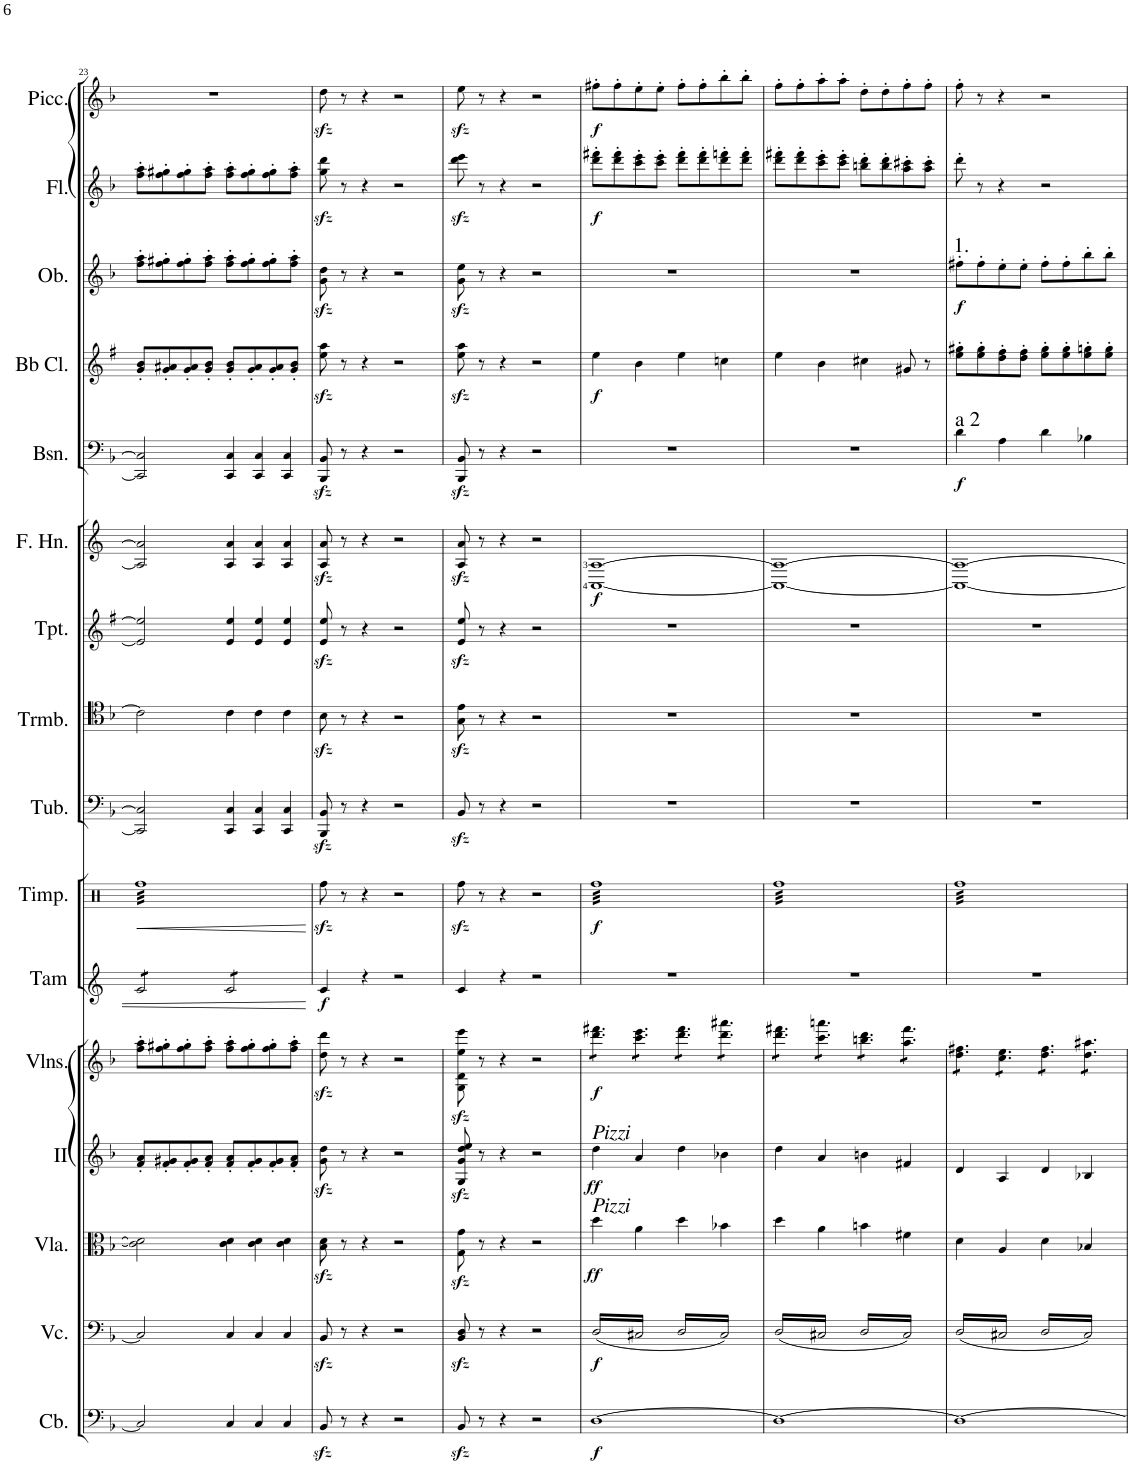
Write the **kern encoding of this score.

**kern	**dynam	**kern	**dynam	**kern	**dynam	**kern	**dynam	**kern	**dynam	**kern	**dynam	**kern	**dynam	**kern	**kern	**kern	**kern	**dynam	**kern	**dynam	**kern	**dynam	**kern	**dynam	**kern	**dynam	**kern	**dynam
*part16	*part16	*part15	*part15	*part14	*part14	*part13	*part13	*part12	*part12	*part11	*part11	*part10	*part10	*part9	*part8	*part7	*part6	*part6	*part5	*part5	*part4	*part4	*part3	*part3	*part2	*part2	*part1	*part1
*staff16	*staff16	*staff15	*staff15	*staff14	*staff14	*staff13	*staff13	*staff12	*staff12	*staff11	*staff11	*staff10	*staff10	*staff9	*staff8	*staff7	*staff6	*staff6	*staff5	*staff5	*staff4	*staff4	*staff3	*staff3	*staff2	*staff2	*staff1	*staff1
*I"Contrabass	*	*I"Violoncelli	*	*I"Violas	*	*I"II	*	*I"Violins 1	*	*I"Tamtam	*	*I"Timpani	*	*I"C Tuba	*I"Trombones 1,2	*I"Bb Trumpets 1,2	*I"F. Horns  1-4	*	*I"Bassoons 1,2	*	*I"Bb Clarinets 1,2	*	*I"Oboes 1,2	*	*I"Flutes 1,2	*	*I"Piccolo	*
*I'Cb.	*	*I'Vc.	*	*I'Vla.	*	*I'II	*	*I'Vlns.	*	*I'Tam	*	*I'Timp.	*	*I'Tub.	*I'Trmb.	*I'Tpt.	*I'F. Hn.	*	*I'Bsn.	*	*I'Bb Cl.	*	*I'Ob.	*	*I'Fl.	*	*I'Picc.	*
!!LO:PB:g=z
*clefF4	*	*clefF4	*	*clefC3	*	*clefG2	*	*clefG2	*	*clefG2	*	*clefX	*	*clefF4	*clefC4	*clefG2	*clefG2	*	*clefF4	*	*clefG2	*	*clefG2	*	*clefG2	*	*clefG2	*
*Trd7c12	*	*	*	*	*	*	*	*	*	*	*	*	*	*	*	*Trd1c2	*Trd4c7	*	*	*	*Trd1c2	*	*	*	*	*	*Trd-7c-12	*
*k[b-]	*	*k[b-]	*	*k[b-]	*	*k[b-]	*	*k[b-]	*	*k[b-]	*	*k[b-]	*	*k[b-]	*k[b-]	*k[f#]	*k[]	*	*k[b-]	*	*k[f#]	*	*k[b-]	*	*k[b-]	*	*k[b-]	*
*M2/2	*	*M2/2	*	*M2/2	*	*M2/2	*	*M2/2	*	*M2/2	*	*M2/2	*	*M2/2	*M2/2	*M2/2	*M2/2	*	*M2/2	*	*M2/2	*	*M2/2	*	*M2/2	*	*M2/2	*
=23	=23	=23	=23	=23	=23	=23	=23	=23	=23	=23	=23	=23	=23	=23	=23	=23	=23	=23	=23	=23	=23	=23	=23	=23	=23	=23	=23	=23
!	!	!	!	!	!	!	!	!	!	!	!	!	!LO:HP:b	!	!	!	!	!	!	!	!	!	!	!	!	!	!	!
*	*	*	*	*	*	*	*	*	*	*tremolo	*	*	*	*	*	*	*	*	*	*	*	*	*	*	*	*	*	*
*	*	*	*	*	*	*	*	*	*	*	*	*tremolo	*	*	*	*	*	*	*	*	*	*	*	*	*	*	*	*
2C/]	.	2C/]	.	2c\] 2d\]	.	8f/' 8a/'L	.	8ff\' 8aa\'L	.	8g/L	.	32RffLLL	<	2CC/] 2C/]	2c\]	2e/] 2ee/]	2A/] 2a/]	.	2CC/] 2C/]	.	8g/' 8b/'L	.	8ff\' 8aa\'L	.	8ff\' 8aa\'L	.	1r	.
.	.	.	.	.	.	.	.	.	.	.	.	32Rff	.	.	.	.	.	.	.	.	.	.	.	.	.	.	.	.
.	.	.	.	.	.	.	.	.	.	.	.	32Rff	.	.	.	.	.	.	.	.	.	.	.	.	.	.	.	.
.	.	.	.	.	.	.	.	.	.	.	.	32Rff	.	.	.	.	.	.	.	.	.	.	.	.	.	.	.	.
.	.	.	.	.	.	8f/' 8g#X/'	.	8ff\' 8gg#X\'	.	8g/	.	32Rff	.	.	.	.	.	.	.	.	8g/' 8a#X/'	.	8ff\' 8gg#X\'	.	8ff\' 8gg#X\'	.	.	.
.	.	.	.	.	.	.	.	.	.	.	.	32Rff	.	.	.	.	.	.	.	.	.	.	.	.	.	.	.	.
.	.	.	.	.	.	.	.	.	.	.	.	32Rff	.	.	.	.	.	.	.	.	.	.	.	.	.	.	.	.
.	.	.	.	.	.	.	.	.	.	.	.	32Rff	.	.	.	.	.	.	.	.	.	.	.	.	.	.	.	.
.	.	.	.	.	.	8f/' 8g#/'	.	8ff\' 8gg#\'	.	8g/	.	32Rff	.	.	.	.	.	.	.	.	8g/' 8a#/'	.	8ff\' 8gg#\'	.	8ff\' 8gg#\'	.	.	.
.	.	.	.	.	.	.	.	.	.	.	.	32Rff	.	.	.	.	.	.	.	.	.	.	.	.	.	.	.	.
.	.	.	.	.	.	.	.	.	.	.	.	32Rff	.	.	.	.	.	.	.	.	.	.	.	.	.	.	.	.
.	.	.	.	.	.	.	.	.	.	.	.	32Rff	.	.	.	.	.	.	.	.	.	.	.	.	.	.	.	.
.	.	.	.	.	.	8f/' 8a/'J	.	8ff\' 8aa\'J	.	8g/J	.	32Rff	.	.	.	.	.	.	.	.	8g/' 8b/'J	.	8ff\' 8aa\'J	.	8ff\' 8aa\'J	.	.	.
.	.	.	.	.	.	.	.	.	.	.	.	32Rff	.	.	.	.	.	.	.	.	.	.	.	.	.	.	.	.
.	.	.	.	.	.	.	.	.	.	.	.	32Rff	.	.	.	.	.	.	.	.	.	.	.	.	.	.	.	.
.	.	.	.	.	.	.	.	.	.	.	.	32Rff	.	.	.	.	.	.	.	.	.	.	.	.	.	.	.	.
*Xbrackettup	*	*Xbrackettup	*	*Xbrackettup	*	*	*	*	*	*	*	*	*	*Xbrackettup	*Xbrackettup	*Xbrackettup	*Xbrackettup	*	*Xbrackettup	*	*	*	*	*	*	*	*	*
6C/	.	6C/	.	6c\ 6d\	.	8f/' 8a/'L	.	8ff\' 8aa\'L	.	8g/L	.	32Rff	.	6CC/ 6C/	6c\	6e/ 6ee/	6A/ 6a/	.	6CC/ 6C/	.	8g/' 8b/'L	.	8ff\' 8aa\'L	.	8ff\' 8aa\'L	.	.	.
.	.	.	.	.	.	.	.	.	.	.	.	32Rff	.	.	.	.	.	.	.	.	.	.	.	.	.	.	.	.
.	.	.	.	.	.	.	.	.	.	.	.	32Rff	.	.	.	.	.	.	.	.	.	.	.	.	.	.	.	.
.	.	.	.	.	.	.	.	.	.	.	.	32Rff	.	.	.	.	.	.	.	.	.	.	.	.	.	.	.	.
.	.	.	.	.	.	8f/' 8g#/'	.	8ff\' 8gg#\'	.	8g/	.	32Rff	.	.	.	.	.	.	.	.	8g/' 8a#/'	.	8ff\' 8gg#\'	.	8ff\' 8gg#\'	.	.	.
.	.	.	.	.	.	.	.	.	.	.	.	32Rff	.	.	.	.	.	.	.	.	.	.	.	.	.	.	.	.
6C/	.	6C/	.	6c\ 6d\	.	.	.	.	.	.	.	.	.	6CC/ 6C/	6c\	6e/ 6ee/	6A/ 6a/	.	6CC/ 6C/	.	.	.	.	.	.	.	.	.
.	.	.	.	.	.	.	.	.	.	.	.	32Rff	.	.	.	.	.	.	.	.	.	.	.	.	.	.	.	.
.	.	.	.	.	.	.	.	.	.	.	.	32Rff	.	.	.	.	.	.	.	.	.	.	.	.	.	.	.	.
.	.	.	.	.	.	8f/' 8g#/'	.	8ff\' 8gg#\'	.	8g/	.	32Rff	.	.	.	.	.	.	.	.	8g/' 8a#/'	.	8ff\' 8gg#\'	.	8ff\' 8gg#\'	.	.	.
.	.	.	.	.	.	.	.	.	.	.	.	32Rff	.	.	.	.	.	.	.	.	.	.	.	.	.	.	.	.
.	.	.	.	.	.	.	.	.	.	.	.	32Rff	.	.	.	.	.	.	.	.	.	.	.	.	.	.	.	.
6C/	.	6C/	.	6c\ 6d\	.	.	.	.	.	.	.	.	.	6CC/ 6C/	6c\	6e/ 6ee/	6A/ 6a/	.	6CC/ 6C/	.	.	.	.	.	.	.	.	.
.	.	.	.	.	.	.	.	.	.	.	.	32Rff	.	.	.	.	.	.	.	.	.	.	.	.	.	.	.	.
.	.	.	.	.	.	8f/' 8a/'J	.	8ff\' 8aa\'J	.	8g/J	.	32Rff	.	.	.	.	.	.	.	.	8g/' 8b/'J	.	8ff\' 8aa\'J	.	8ff\' 8aa\'J	.	.	.
*	*	*	*	*	*	*	*	*	*	*Xtremolo	*	*	*	*	*	*	*	*	*	*	*	*	*	*	*	*	*	*
.	.	.	.	.	.	.	.	.	.	.	.	32Rff	.	.	.	.	.	.	.	.	.	.	.	.	.	.	.	.
.	.	.	.	.	.	.	.	.	.	.	.	32Rff	.	.	.	.	.	.	.	.	.	.	.	.	.	.	.	.
.	.	.	.	.	.	.	.	.	.	.	.	32RffJJJ	.	.	.	.	.	.	.	.	.	.	.	.	.	.	.	.
*	*	*	*	*	*	*	*	*	*	*	*	*Xtremolo	*	*	*	*	*	*	*	*	*	*	*	*	*	*	*	*
.	.	.	.	.	.	.	.	.	.	.	.	.	[	.	.	.	.	.	.	.	.	.	.	.	.	.	.	.
=24	=24	=24	=24	=24	=24	=24	=24	=24	=24	=24	=24	=24	=24	=24	=24	=24	=24	=24	=24	=24	=24	=24	=24	=24	=24	=24	=24	=24
!	!	!	!	!	!	!	!	!	!	!	!LO:DY:b	!	!	!	!	!	!	!	!	!	!	!	!	!	!	!	!	!
8BB-zz</	.	8BB-zz</	.	8B-\zz< 8d\zz<	.	8g\zz< 8dd\zz<	.	8dd\zz< 8ddd\zz<	.	4g/	f	8Rffzz<\	.	8BBB-/zz< 8BB-/zz<	8B-zz<\	8e/zz< 8ee/zz<	8A/zz< 8a/zz<	.	8BBB-/zz< 8BB-/zz<	.	8ee\zz< 8aa\zz<	.	8g\zz< 8dd\zz<	.	8gg\zz< 8ddd\zz<	.	8ddzz<\	.
8r	.	8r	.	8r	.	8r	.	8r	.	.	.	8r	.	8r	8r	8r	8r	.	8r	.	8r	.	8r	.	8r	.	8r	.
4r	.	4r	.	4r	.	4r	.	4r	.	4r	.	4r	.	4r	4r	4r	4r	.	4r	.	4r	.	4r	.	4r	.	4r	.
2r	.	2r	.	2r	.	2r	.	2r	.	2r	.	2r	.	2r	2r	2r	2r	.	2r	.	2r	.	2r	.	2r	.	2r	.
=25	=25	=25	=25	=25	=25	=25	=25	=25	=25	=25	=25	=25	=25	=25	=25	=25	=25	=25	=25	=25	=25	=25	=25	=25	=25	=25	=25	=25
8BB-zz</	.	8BB-/zz< 8D/zz<	.	8G\zz< 8g\zz<	.	8G/zz< 8g/zz< 8dd/zz< 8ee/zz<	.	8G\zz< 8d\zz< 8ee\zz< 8eee\zz<	.	4g/	.	8Rffzz<\	.	8BB-zz</	8G\zz< 8e\zz<	8e/zz< 8ee/zz<	8A/zz< 8a/zz<	.	8BBB-/zz< 8BB-/zz<	.	8ee\zz< 8aa\zz<	.	8g\zz< 8ee\zz<	.	8ddd\zz< 8eee\zz<	.	8eezz<\	.
8r	.	8r	.	8r	.	8r	.	8r	.	.	.	8r	.	8r	8r	8r	8r	.	8r	.	8r	.	8r	.	8r	.	8r	.
4r	.	4r	.	4r	.	4r	.	4r	.	4r	.	4r	.	4r	4r	4r	4r	.	4r	.	4r	.	4r	.	4r	.	4r	.
2r	.	2r	.	2r	.	2r	.	2r	.	2r	.	2r	.	2r	2r	2r	2r	.	2r	.	2r	.	2r	.	2r	.	2r	.
=26	=26	=26	=26	=26	=26	=26	=26	=26	=26	=26	=26	=26	=26	=26	=26	=26	=26	=26	=26	=26	=26	=26	=26	=26	=26	=26	=26	=26
*	*	*Xtuplet	*	*	*	*	*	*	*	*	*	*	*	*	*	*	*	*	*	*	*	*	*	*	*	*	*	*
!	!	!	!	!	!	!LO:TX:a:i:t=Pizzi	!	!	!	!	!	!	!	!	!	!	!	!	!	!	!	!	!	!	!	!	!	!
!	!	!	!	!LO:TX:a:i:t=Pizzi	!	!	!	!	!	!	!	!	!	!	!	!	!	!	!	!	!	!	!	!	!	!	!	!
!	!LO:DY:b	!LO:N:head=open	!LO:DY:b	!	!LO:DY:b	!	!LO:DY:b	!	!LO:DY:b	!	!	!	!LO:DY:b	!	!	!	!	!LO:DY:b	!	!	!	!LO:DY:b	!	!	!	!LO:DY:b	!	!LO:DY:b
*	*	*	*	*	*	*	*	*tremolo	*	*	*	*	*	*	*	*	*	*	*	*	*	*	*	*	*	*	*	*
*	*	*	*	*	*	*	*	*	*	*	*	*tremolo	*	*	*	*	*	*	*	*	*	*	*	*	*	*	*	*
[1D	f	(<6.D/LL	f	4dd\	ff	4dd\	ff	12ddd\ 12fff#X\L	f	1r	.	32RffLLL	f	1r	1r	1r	[1AA [1A	f	1r	.	4ee\	f	1r	.	8ddd\' 8fff#X\'L	f	8ff#X'\L	f
.	.	.	.	.	.	.	.	.	.	.	.	32Rff	.	.	.	.	.	.	.	.	.	.	.	.	.	.	.	.
.	.	.	.	.	.	.	.	.	.	.	.	32Rff	.	.	.	.	.	.	.	.	.	.	.	.	.	.	.	.
.	.	.	.	.	.	.	.	12ddd\ 12fff#X\	.	.	.	.	.	.	.	.	.	.	.	.	.	.	.	.	.	.	.	.
.	.	.	.	.	.	.	.	.	.	.	.	32Rff	.	.	.	.	.	.	.	.	.	.	.	.	.	.	.	.
.	.	.	.	.	.	.	.	.	.	.	.	32Rff	.	.	.	.	.	.	.	.	.	.	.	.	8ddd\' 8fff#\'	.	8ff#'\	.
.	.	.	.	.	.	.	.	.	.	.	.	32Rff	.	.	.	.	.	.	.	.	.	.	.	.	.	.	.	.
.	.	.	.	.	.	.	.	12ddd\ 12fff#X\J	.	.	.	.	.	.	.	.	.	.	.	.	.	.	.	.	.	.	.	.
.	.	.	.	.	.	.	.	.	.	.	.	32Rff	.	.	.	.	.	.	.	.	.	.	.	.	.	.	.	.
.	.	.	.	.	.	.	.	.	.	.	.	32Rff	.	.	.	.	.	.	.	.	.	.	.	.	.	.	.	.
!	!	!LO:N:head=open	!	!	!	!	!	!	!	!	!	!	!	!	!	!	!	!	!	!	!	!	!	!	!	!	!	!
.	.	6.C#X/JJ	.	4a\	.	4a/	.	12ccc\ 12eee\L	.	.	.	32Rff	.	.	.	.	.	.	.	.	4b\	.	.	.	8ccc\' 8eee\'	.	8ee'\	.
.	.	.	.	.	.	.	.	.	.	.	.	32Rff	.	.	.	.	.	.	.	.	.	.	.	.	.	.	.	.
.	.	.	.	.	.	.	.	.	.	.	.	32Rff	.	.	.	.	.	.	.	.	.	.	.	.	.	.	.	.
.	.	.	.	.	.	.	.	12ccc\ 12eee\	.	.	.	.	.	.	.	.	.	.	.	.	.	.	.	.	.	.	.	.
.	.	.	.	.	.	.	.	.	.	.	.	32Rff	.	.	.	.	.	.	.	.	.	.	.	.	.	.	.	.
.	.	.	.	.	.	.	.	.	.	.	.	32Rff	.	.	.	.	.	.	.	.	.	.	.	.	8ccc\' 8eee\'J	.	8ee'\J	.
.	.	.	.	.	.	.	.	.	.	.	.	32Rff	.	.	.	.	.	.	.	.	.	.	.	.	.	.	.	.
.	.	.	.	.	.	.	.	12ccc\ 12eee\J	.	.	.	.	.	.	.	.	.	.	.	.	.	.	.	.	.	.	.	.
.	.	.	.	.	.	.	.	.	.	.	.	32Rff	.	.	.	.	.	.	.	.	.	.	.	.	.	.	.	.
.	.	.	.	.	.	.	.	.	.	.	.	32Rff	.	.	.	.	.	.	.	.	.	.	.	.	.	.	.	.
!	!	!LO:N:head=open	!	!	!	!	!	!	!	!	!	!	!	!	!	!	!	!	!	!	!	!	!	!	!	!	!	!
.	.	6.D/LL	.	4dd\	.	4dd\	.	12ddd\ 12fff#\L	.	.	.	32Rff	.	.	.	.	.	.	.	.	4ee\	.	.	.	8ddd\' 8fff#\'L	.	8ff#'\L	.
.	.	.	.	.	.	.	.	.	.	.	.	32Rff	.	.	.	.	.	.	.	.	.	.	.	.	.	.	.	.
.	.	.	.	.	.	.	.	.	.	.	.	32Rff	.	.	.	.	.	.	.	.	.	.	.	.	.	.	.	.
.	.	.	.	.	.	.	.	12ddd\ 12fff#\	.	.	.	.	.	.	.	.	.	.	.	.	.	.	.	.	.	.	.	.
.	.	.	.	.	.	.	.	.	.	.	.	32Rff	.	.	.	.	.	.	.	.	.	.	.	.	.	.	.	.
.	.	.	.	.	.	.	.	.	.	.	.	32Rff	.	.	.	.	.	.	.	.	.	.	.	.	8ddd\' 8fff#\'	.	8ff#'\	.
.	.	.	.	.	.	.	.	.	.	.	.	32Rff	.	.	.	.	.	.	.	.	.	.	.	.	.	.	.	.
.	.	.	.	.	.	.	.	12ddd\ 12fff#\J	.	.	.	.	.	.	.	.	.	.	.	.	.	.	.	.	.	.	.	.
.	.	.	.	.	.	.	.	.	.	.	.	32Rff	.	.	.	.	.	.	.	.	.	.	.	.	.	.	.	.
.	.	.	.	.	.	.	.	.	.	.	.	32Rff	.	.	.	.	.	.	.	.	.	.	.	.	.	.	.	.
!	!	!LO:N:head=open	!	!	!	!	!	!	!	!	!	!	!	!	!	!	!	!	!	!	!	!	!	!	!	!	!	!
.	.	6.C#/JJ)	.	4b-X\	.	4b-X\	.	12ddd\ 12aaa#X\L	.	.	.	32Rff	.	.	.	.	.	.	.	.	4ccn\	.	.	.	8ddd\' 8fffn\'	.	8bb-'\	.
.	.	.	.	.	.	.	.	.	.	.	.	32Rff	.	.	.	.	.	.	.	.	.	.	.	.	.	.	.	.
.	.	.	.	.	.	.	.	.	.	.	.	32Rff	.	.	.	.	.	.	.	.	.	.	.	.	.	.	.	.
.	.	.	.	.	.	.	.	12ddd\ 12aaa#X\	.	.	.	.	.	.	.	.	.	.	.	.	.	.	.	.	.	.	.	.
.	.	.	.	.	.	.	.	.	.	.	.	32Rff	.	.	.	.	.	.	.	.	.	.	.	.	.	.	.	.
.	.	.	.	.	.	.	.	.	.	.	.	32Rff	.	.	.	.	.	.	.	.	.	.	.	.	8ddd\' 8fff\'J	.	8bb-'\J	.
.	.	.	.	.	.	.	.	.	.	.	.	32Rff	.	.	.	.	.	.	.	.	.	.	.	.	.	.	.	.
.	.	.	.	.	.	.	.	12ddd\ 12aaa#X\J	.	.	.	.	.	.	.	.	.	.	.	.	.	.	.	.	.	.	.	.
.	.	.	.	.	.	.	.	.	.	.	.	32Rff	.	.	.	.	.	.	.	.	.	.	.	.	.	.	.	.
.	.	.	.	.	.	.	.	.	.	.	.	32RffJJJ	.	.	.	.	.	.	.	.	.	.	.	.	.	.	.	.
=27	=27	=27	=27	=27	=27	=27	=27	=27	=27	=27	=27	=27	=27	=27	=27	=27	=27	=27	=27	=27	=27	=27	=27	=27	=27	=27	=27	=27
!	!	!LO:N:head=open	!	!	!	!	!	!	!	!	!	!	!	!	!	!	!	!	!	!	!	!	!	!	!	!	!	!
1D_	.	(<6.D/LL	.	4dd\	.	4dd\	.	12ddd\ 12fff#X\L	.	1r	.	32RffLLL	.	1r	1r	1r	1AA_ 1A_	.	1r	.	4ee\	.	1r	.	8ddd\' 8fff#X\'L	.	8ff'\L	.
.	.	.	.	.	.	.	.	.	.	.	.	32Rff	.	.	.	.	.	.	.	.	.	.	.	.	.	.	.	.
.	.	.	.	.	.	.	.	.	.	.	.	32Rff	.	.	.	.	.	.	.	.	.	.	.	.	.	.	.	.
.	.	.	.	.	.	.	.	12ddd\ 12fff#X\	.	.	.	.	.	.	.	.	.	.	.	.	.	.	.	.	.	.	.	.
.	.	.	.	.	.	.	.	.	.	.	.	32Rff	.	.	.	.	.	.	.	.	.	.	.	.	.	.	.	.
.	.	.	.	.	.	.	.	.	.	.	.	32Rff	.	.	.	.	.	.	.	.	.	.	.	.	8ddd\' 8fff#\'	.	8ff'\	.
.	.	.	.	.	.	.	.	.	.	.	.	32Rff	.	.	.	.	.	.	.	.	.	.	.	.	.	.	.	.
.	.	.	.	.	.	.	.	12ddd\ 12fff#X\J	.	.	.	.	.	.	.	.	.	.	.	.	.	.	.	.	.	.	.	.
.	.	.	.	.	.	.	.	.	.	.	.	32Rff	.	.	.	.	.	.	.	.	.	.	.	.	.	.	.	.
.	.	.	.	.	.	.	.	.	.	.	.	32Rff	.	.	.	.	.	.	.	.	.	.	.	.	.	.	.	.
!	!	!LO:N:head=open	!	!	!	!	!	!	!	!	!	!	!	!	!	!	!	!	!	!	!	!	!	!	!	!	!	!
.	.	6.C#X/JJ	.	4a\	.	4a/	.	12ccc\ 12aaan\L	.	.	.	32Rff	.	.	.	.	.	.	.	.	4b\	.	.	.	8ccc\' 8eee\'	.	8aa'\	.
.	.	.	.	.	.	.	.	.	.	.	.	32Rff	.	.	.	.	.	.	.	.	.	.	.	.	.	.	.	.
.	.	.	.	.	.	.	.	.	.	.	.	32Rff	.	.	.	.	.	.	.	.	.	.	.	.	.	.	.	.
.	.	.	.	.	.	.	.	12ccc\ 12aaan\	.	.	.	.	.	.	.	.	.	.	.	.	.	.	.	.	.	.	.	.
.	.	.	.	.	.	.	.	.	.	.	.	32Rff	.	.	.	.	.	.	.	.	.	.	.	.	.	.	.	.
.	.	.	.	.	.	.	.	.	.	.	.	32Rff	.	.	.	.	.	.	.	.	.	.	.	.	8ccc\' 8eee\'J	.	8aa'\J	.
.	.	.	.	.	.	.	.	.	.	.	.	32Rff	.	.	.	.	.	.	.	.	.	.	.	.	.	.	.	.
.	.	.	.	.	.	.	.	12ccc\ 12aaan\J	.	.	.	.	.	.	.	.	.	.	.	.	.	.	.	.	.	.	.	.
.	.	.	.	.	.	.	.	.	.	.	.	32Rff	.	.	.	.	.	.	.	.	.	.	.	.	.	.	.	.
.	.	.	.	.	.	.	.	.	.	.	.	32Rff	.	.	.	.	.	.	.	.	.	.	.	.	.	.	.	.
!	!	!LO:N:head=open	!	!	!	!	!	!	!	!	!	!	!	!	!	!	!	!	!	!	!	!	!	!	!	!	!	!
.	.	6.D/LL	.	4bn\	.	4bn\	.	12bbn\ 12ddd\L	.	.	.	32Rff	.	.	.	.	.	.	.	.	4cc#X\	.	.	.	8bbn\' 8ddd\'L	.	8dd'\L	.
.	.	.	.	.	.	.	.	.	.	.	.	32Rff	.	.	.	.	.	.	.	.	.	.	.	.	.	.	.	.
.	.	.	.	.	.	.	.	.	.	.	.	32Rff	.	.	.	.	.	.	.	.	.	.	.	.	.	.	.	.
.	.	.	.	.	.	.	.	12bbn\ 12ddd\	.	.	.	.	.	.	.	.	.	.	.	.	.	.	.	.	.	.	.	.
.	.	.	.	.	.	.	.	.	.	.	.	32Rff	.	.	.	.	.	.	.	.	.	.	.	.	.	.	.	.
.	.	.	.	.	.	.	.	.	.	.	.	32Rff	.	.	.	.	.	.	.	.	.	.	.	.	8bb\' 8ddd\'	.	8dd'\	.
.	.	.	.	.	.	.	.	.	.	.	.	32Rff	.	.	.	.	.	.	.	.	.	.	.	.	.	.	.	.
.	.	.	.	.	.	.	.	12bbn\ 12ddd\J	.	.	.	.	.	.	.	.	.	.	.	.	.	.	.	.	.	.	.	.
.	.	.	.	.	.	.	.	.	.	.	.	32Rff	.	.	.	.	.	.	.	.	.	.	.	.	.	.	.	.
.	.	.	.	.	.	.	.	.	.	.	.	32Rff	.	.	.	.	.	.	.	.	.	.	.	.	.	.	.	.
!	!	!LO:N:head=open	!	!	!	!	!	!	!	!	!	!	!	!	!	!	!	!	!	!	!	!	!	!	!	!	!	!
.	.	6.C#/JJ)	.	4f#X\	.	4f#X/	.	12aa\ 12fff#\L	.	.	.	32Rff	.	.	.	.	.	.	.	.	8g#X/	.	.	.	8aa\' 8ccc#X\'	.	8ff'\	.
.	.	.	.	.	.	.	.	.	.	.	.	32Rff	.	.	.	.	.	.	.	.	.	.	.	.	.	.	.	.
.	.	.	.	.	.	.	.	.	.	.	.	32Rff	.	.	.	.	.	.	.	.	.	.	.	.	.	.	.	.
.	.	.	.	.	.	.	.	12aa\ 12fff#\	.	.	.	.	.	.	.	.	.	.	.	.	.	.	.	.	.	.	.	.
.	.	.	.	.	.	.	.	.	.	.	.	32Rff	.	.	.	.	.	.	.	.	.	.	.	.	.	.	.	.
.	.	.	.	.	.	.	.	.	.	.	.	32Rff	.	.	.	.	.	.	.	.	8r	.	.	.	8aa\' 8ccc#\'J	.	8ff'\J	.
.	.	.	.	.	.	.	.	.	.	.	.	32Rff	.	.	.	.	.	.	.	.	.	.	.	.	.	.	.	.
.	.	.	.	.	.	.	.	12aa\ 12fff#\J	.	.	.	.	.	.	.	.	.	.	.	.	.	.	.	.	.	.	.	.
.	.	.	.	.	.	.	.	.	.	.	.	32Rff	.	.	.	.	.	.	.	.	.	.	.	.	.	.	.	.
.	.	.	.	.	.	.	.	.	.	.	.	32RffJJJ	.	.	.	.	.	.	.	.	.	.	.	.	.	.	.	.
=28	=28	=28	=28	=28	=28	=28	=28	=28	=28	=28	=28	=28	=28	=28	=28	=28	=28	=28	=28	=28	=28	=28	=28	=28	=28	=28	=28	=28
!	!	!	!	!	!	!	!	!	!	!	!	!	!	!	!	!	!	!	!	!	!	!	!LO:TX:a:t=1.	!	!	!	!	!
!	!	!	!	!	!	!	!	!	!	!	!	!	!	!	!	!	!	!	!LO:TX:a:t=a 2	!	!	!	!	!	!	!	!	!
!	!	!LO:N:head=open	!	!	!	!	!	!	!	!	!	!	!	!	!	!	!	!	!	!LO:DY:b	!	!	!	!LO:DY:b	!	!	!	!
1D_	.	(<6.D/LL	.	4d\	.	4d/	.	12dd\ 12ff#X\L	.	1r	.	32RffLLL	.	1r	1r	1r	1AA_ 1A_	.	4d\	f	8ee\' 8gg#X\'L	.	8ff#X'\L	f	8ddd'\	.	8ff'\	.
.	.	.	.	.	.	.	.	.	.	.	.	32Rff	.	.	.	.	.	.	.	.	.	.	.	.	.	.	.	.
.	.	.	.	.	.	.	.	.	.	.	.	32Rff	.	.	.	.	.	.	.	.	.	.	.	.	.	.	.	.
.	.	.	.	.	.	.	.	12dd\ 12ff#X\	.	.	.	.	.	.	.	.	.	.	.	.	.	.	.	.	.	.	.	.
.	.	.	.	.	.	.	.	.	.	.	.	32Rff	.	.	.	.	.	.	.	.	.	.	.	.	.	.	.	.
.	.	.	.	.	.	.	.	.	.	.	.	32Rff	.	.	.	.	.	.	.	.	8ee\' 8gg#\'	.	8ff#'\	.	8r	.	8r	.
.	.	.	.	.	.	.	.	.	.	.	.	32Rff	.	.	.	.	.	.	.	.	.	.	.	.	.	.	.	.
.	.	.	.	.	.	.	.	12dd\ 12ff#X\J	.	.	.	.	.	.	.	.	.	.	.	.	.	.	.	.	.	.	.	.
.	.	.	.	.	.	.	.	.	.	.	.	32Rff	.	.	.	.	.	.	.	.	.	.	.	.	.	.	.	.
.	.	.	.	.	.	.	.	.	.	.	.	32Rff	.	.	.	.	.	.	.	.	.	.	.	.	.	.	.	.
!	!	!LO:N:head=open	!	!	!	!	!	!	!	!	!	!	!	!	!	!	!	!	!	!	!	!	!	!	!	!	!	!
.	.	6.C#X/JJ	.	4A/	.	4A/	.	12cc\ 12ee\L	.	.	.	32Rff	.	.	.	.	.	.	4A\	.	8dd\' 8ff#\'	.	8ee'\	.	4r	.	4r	.
.	.	.	.	.	.	.	.	.	.	.	.	32Rff	.	.	.	.	.	.	.	.	.	.	.	.	.	.	.	.
.	.	.	.	.	.	.	.	.	.	.	.	32Rff	.	.	.	.	.	.	.	.	.	.	.	.	.	.	.	.
.	.	.	.	.	.	.	.	12cc\ 12ee\	.	.	.	.	.	.	.	.	.	.	.	.	.	.	.	.	.	.	.	.
.	.	.	.	.	.	.	.	.	.	.	.	32Rff	.	.	.	.	.	.	.	.	.	.	.	.	.	.	.	.
.	.	.	.	.	.	.	.	.	.	.	.	32Rff	.	.	.	.	.	.	.	.	8dd\' 8ff#\'J	.	8ee'\J	.	.	.	.	.
.	.	.	.	.	.	.	.	.	.	.	.	32Rff	.	.	.	.	.	.	.	.	.	.	.	.	.	.	.	.
.	.	.	.	.	.	.	.	12cc\ 12ee\J	.	.	.	.	.	.	.	.	.	.	.	.	.	.	.	.	.	.	.	.
.	.	.	.	.	.	.	.	.	.	.	.	32Rff	.	.	.	.	.	.	.	.	.	.	.	.	.	.	.	.
.	.	.	.	.	.	.	.	.	.	.	.	32Rff	.	.	.	.	.	.	.	.	.	.	.	.	.	.	.	.
!	!	!LO:N:head=open	!	!	!	!	!	!	!	!	!	!	!	!	!	!	!	!	!	!	!	!	!	!	!	!	!	!
.	.	6.D/LL	.	4d\	.	4d/	.	12dd\ 12ff#\L	.	.	.	32Rff	.	.	.	.	.	.	4d\	.	8ee\' 8gg#\'L	.	8ff#'\L	.	2r	.	2r	.
.	.	.	.	.	.	.	.	.	.	.	.	32Rff	.	.	.	.	.	.	.	.	.	.	.	.	.	.	.	.
.	.	.	.	.	.	.	.	.	.	.	.	32Rff	.	.	.	.	.	.	.	.	.	.	.	.	.	.	.	.
.	.	.	.	.	.	.	.	12dd\ 12ff#\	.	.	.	.	.	.	.	.	.	.	.	.	.	.	.	.	.	.	.	.
.	.	.	.	.	.	.	.	.	.	.	.	32Rff	.	.	.	.	.	.	.	.	.	.	.	.	.	.	.	.
.	.	.	.	.	.	.	.	.	.	.	.	32Rff	.	.	.	.	.	.	.	.	8ee\' 8gg#\'	.	8ff#'\	.	.	.	.	.
.	.	.	.	.	.	.	.	.	.	.	.	32Rff	.	.	.	.	.	.	.	.	.	.	.	.	.	.	.	.
.	.	.	.	.	.	.	.	12dd\ 12ff#\J	.	.	.	.	.	.	.	.	.	.	.	.	.	.	.	.	.	.	.	.
.	.	.	.	.	.	.	.	.	.	.	.	32Rff	.	.	.	.	.	.	.	.	.	.	.	.	.	.	.	.
.	.	.	.	.	.	.	.	.	.	.	.	32Rff	.	.	.	.	.	.	.	.	.	.	.	.	.	.	.	.
!	!	!LO:N:head=open	!	!	!	!	!	!	!	!	!	!	!	!	!	!	!	!	!	!	!	!	!	!	!	!	!	!
.	.	6.C#/JJ)	.	4B-X/	.	4B-X/	.	12dd\ 12aa#X\L	.	.	.	32Rff	.	.	.	.	.	.	4B-X\	.	8ee\' 8ggn\'	.	8bb-'\	.	.	.	.	.
.	.	.	.	.	.	.	.	.	.	.	.	32Rff	.	.	.	.	.	.	.	.	.	.	.	.	.	.	.	.
.	.	.	.	.	.	.	.	.	.	.	.	32Rff	.	.	.	.	.	.	.	.	.	.	.	.	.	.	.	.
.	.	.	.	.	.	.	.	12dd\ 12aa#X\	.	.	.	.	.	.	.	.	.	.	.	.	.	.	.	.	.	.	.	.
.	.	.	.	.	.	.	.	.	.	.	.	32Rff	.	.	.	.	.	.	.	.	.	.	.	.	.	.	.	.
.	.	.	.	.	.	.	.	.	.	.	.	32Rff	.	.	.	.	.	.	.	.	8ee\' 8gg\'J	.	8bb-'\J	.	.	.	.	.
.	.	.	.	.	.	.	.	.	.	.	.	32Rff	.	.	.	.	.	.	.	.	.	.	.	.	.	.	.	.
.	.	.	.	.	.	.	.	12dd\ 12aa#X\J	.	.	.	.	.	.	.	.	.	.	.	.	.	.	.	.	.	.	.	.
*	*	*	*	*	*	*	*	*Xtremolo	*	*	*	*	*	*	*	*	*	*	*	*	*	*	*	*	*	*	*	*
.	.	.	.	.	.	.	.	.	.	.	.	32Rff	.	.	.	.	.	.	.	.	.	.	.	.	.	.	.	.
.	.	.	.	.	.	.	.	.	.	.	.	32RffJJJ	.	.	.	.	.	.	.	.	.	.	.	.	.	.	.	.
*	*	*	*	*	*	*	*	*	*	*	*	*Xtremolo	*	*	*	*	*	*	*	*	*	*	*	*	*	*	*	*
=	=	=	=	=	=	=	=	=	=	=	=	=	=	=	=	=	=	=	=	=	=	=	=	=	=	=	=	=
*-	*-	*-	*-	*-	*-	*-	*-	*-	*-	*-	*-	*-	*-	*-	*-	*-	*-	*-	*-	*-	*-	*-	*-	*-	*-	*-	*-	*-
